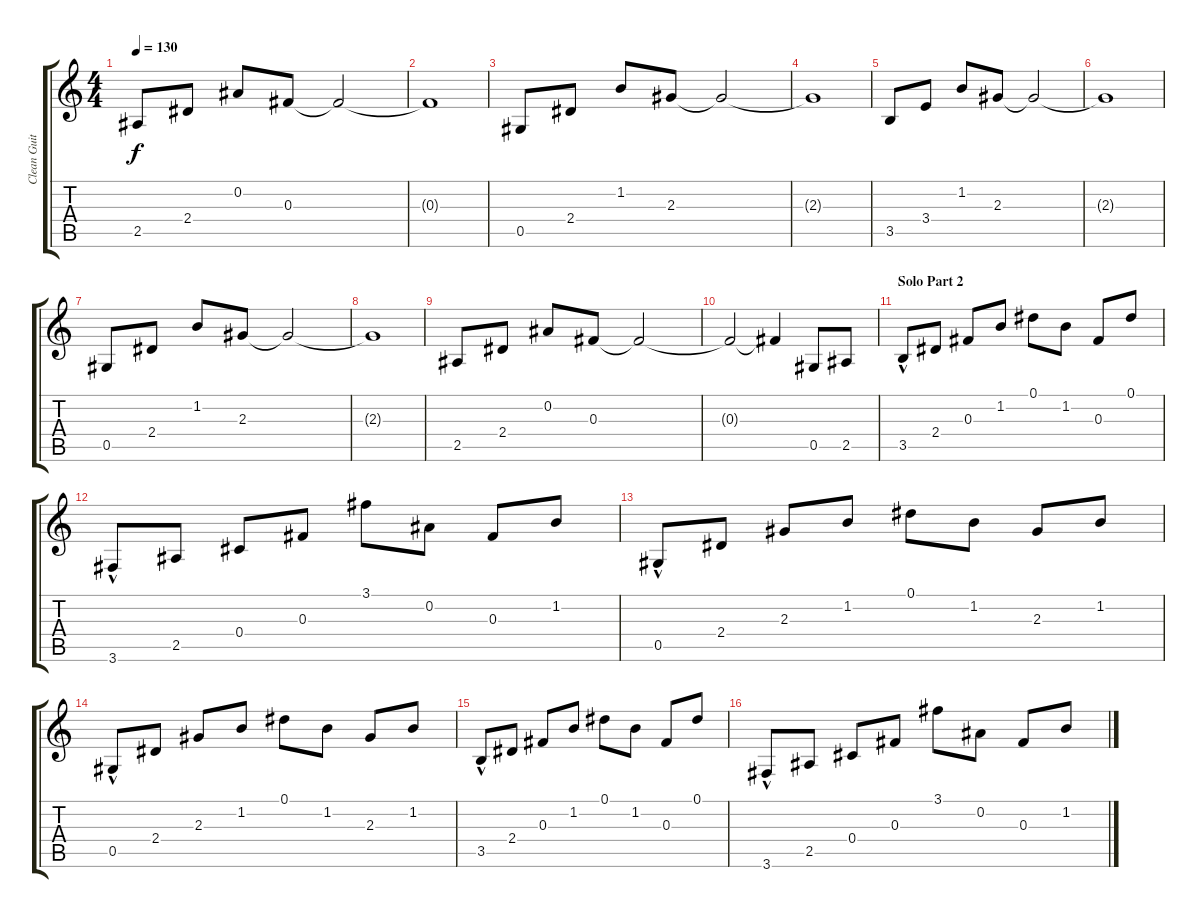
\track ("Clean Guitar" "Clean Guit") {instrument electricguitarclean}
\staff {score tabs}
\tuning (Eb4 Bb3 Gb3 Db3 Ab2 Eb2) {hide}
\ts (4 4)
\tempo 130
\clef g2
\ks c
2.5.8{dy f} 2.4.8 0.2.8 0.3.8 0.3{t}.2 |
0.3{t}.1 |
0.5.8 2.4.8 1.2.8 2.3.8 2.3{t}.2 |
2.3{t}.1 |
3.5.8 3.4.8 1.2.8 2.3.8 2.3{t}.2 |
2.3{t}.1 |
0.5.8 2.4.8 1.2.8 2.3.8 2.3{t}.2 |
2.3{t}.1 |
2.5.8 2.4.8 0.2.8 0.3.8 0.3{t}.2 |
0.3{t}.2 0.3{t}.4 0.5.8 2.5.8 |
\section ("" "Solo Part 2")
3.5{hac}.8 2.4.8 0.3.8 1.2.8 0.1.8 1.2.8 0.3.8 0.1.8 |
3.6{hac}.8 2.5.8 0.4.8 0.3.8 3.1.8 0.2.8 0.3.8 1.2.8 |
0.5{hac}.8 2.4.8 2.3.8 1.2.8 0.1.8 1.2.8 2.3.8 1.2.8 |
0.5{hac}.8 2.4.8 2.3.8 1.2.8 0.1.8 1.2.8 2.3.8 1.2.8 |
3.5{hac}.8 2.4.8 0.3.8 1.2.8 0.1.8 1.2.8 0.3.8 0.1.8 |
3.6{hac}.8 2.5.8 0.4.8 0.3.8 3.1.8 0.2.8 0.3.8 1.2.8
